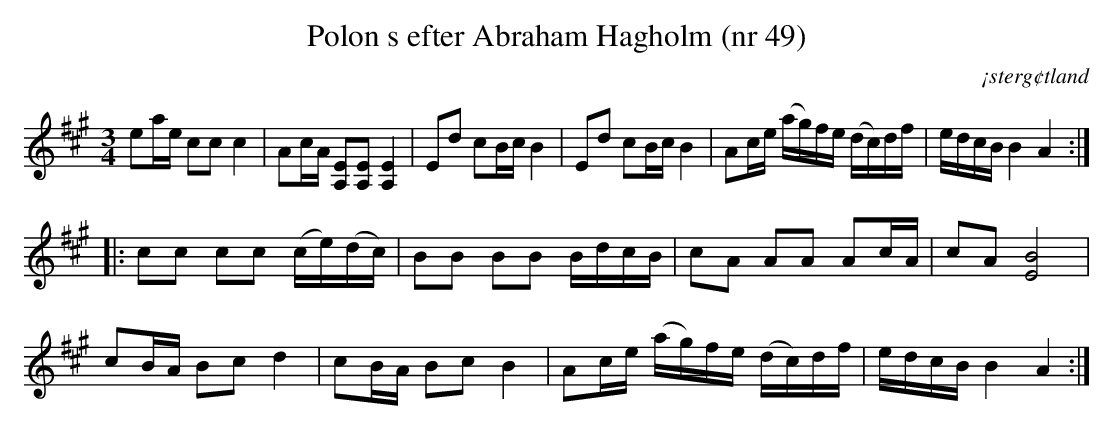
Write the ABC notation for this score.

X:1
T: Polon s efter Abraham Hagholm (nr 49)
O: ¡sterg¢tland
M: 3/4
L: 1/16
K: A
e2ae c2c2 c4 | A2cA [EA,]2[EA,]2 [EA,]4 | E2d2 c2Bc B4 | E2d2 c2Bc B4 | A2ce (ag)fe (dc)df | edcB B4 A4 ::
c2c2 c2c2 (ce)(dc) | B2B2 B2B2 BdcB | c2A2 A2A2 A2cA | c2A2 [B8E8] |
c2BA B2c2 d4 | c2BA B2c2 B4 | A2ce (ag)fe (dc)df | edcB B4 A4 :|
